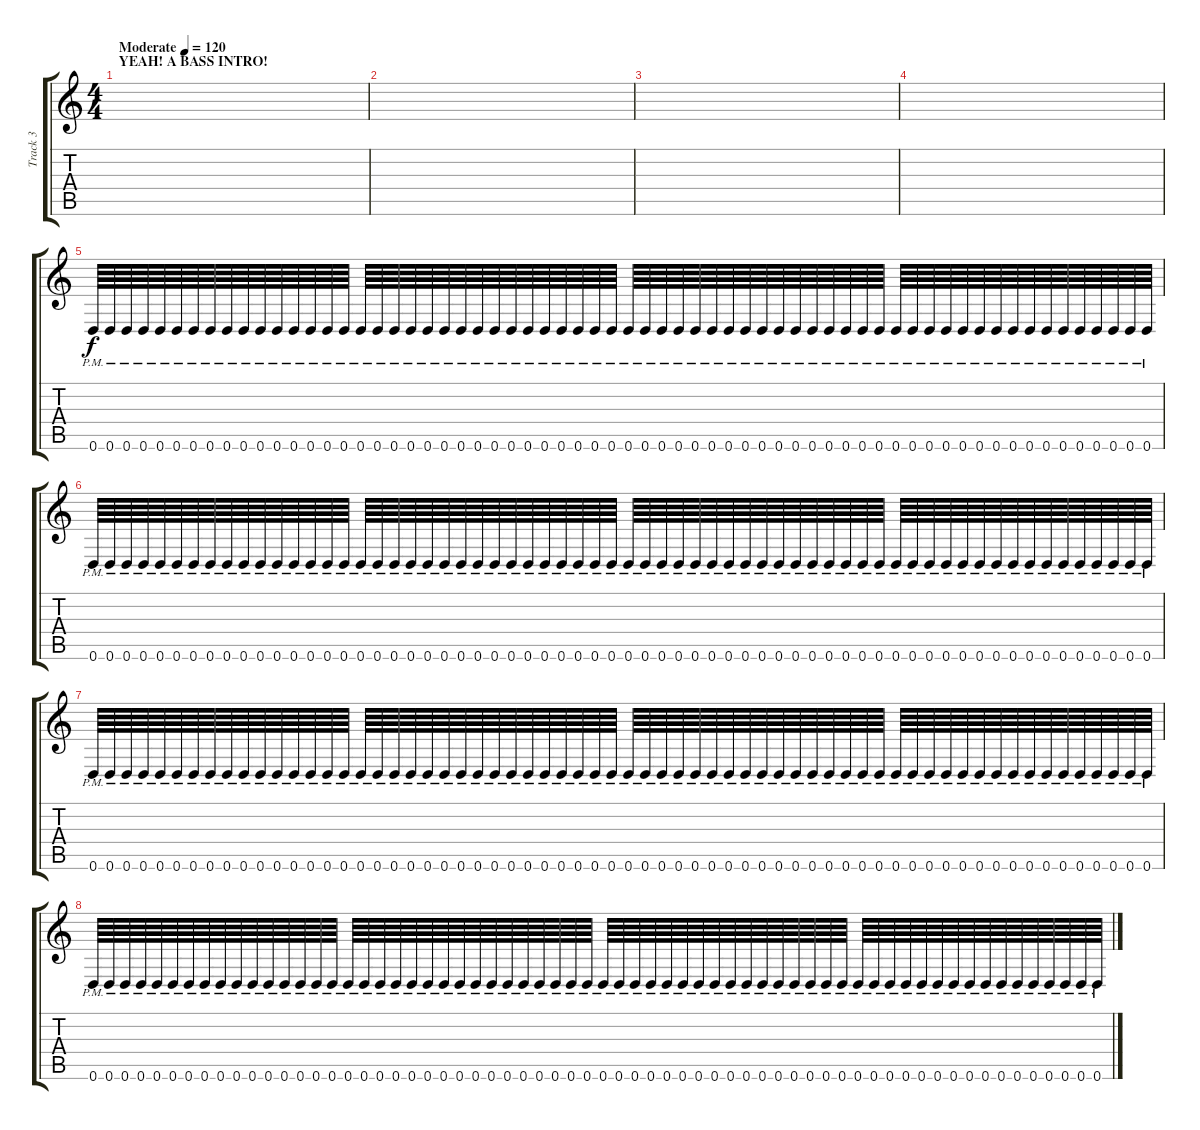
\track ("Track 3" "Track 3") {instrument distortionguitar}
\staff {score tabs}
\tuning (E4 B3 G3 D3 A2 D2) {hide}
\ts (4 4)
\section ("" "YEAH! A BASS INTRO!")
\tempo (120 "Moderate")
\clef g2
\ks c
|
|
|
|
0.6{pm}.64 0.6{pm}.64 0.6{pm}.64 0.6{pm}.64 0.6{pm}.64 0.6{pm}.64 0.6{pm}.64 0.6{pm}.64 0.6{pm}.64 0.6{pm}.64 0.6{pm}.64 0.6{pm}.64 0.6{pm}.64 0.6{pm}.64 0.6{pm}.64 0.6{pm}.64 0.6{pm}.64 0.6{pm}.64 0.6{pm}.64 0.6{pm}.64 0.6{pm}.64 0.6{pm}.64 0.6{pm}.64 0.6{pm}.64 0.6{pm}.64 0.6{pm}.64 0.6{pm}.64 0.6{pm}.64 0.6{pm}.64 0.6{pm}.64 0.6{pm}.64 0.6{pm}.64 0.6{pm}.64 0.6{pm}.64 0.6{pm}.64 0.6{pm}.64 0.6{pm}.64 0.6{pm}.64 0.6{pm}.64 0.6{pm}.64 0.6{pm}.64 0.6{pm}.64 0.6{pm}.64 0.6{pm}.64 0.6{pm}.64 0.6{pm}.64 0.6{pm}.64 0.6{pm}.64 0.6{pm}.64 0.6{pm}.64 0.6{pm}.64 0.6{pm}.64 0.6{pm}.64 0.6{pm}.64 0.6{pm}.64 0.6{pm}.64 0.6{pm}.64 0.6{pm}.64 0.6{pm}.64 0.6{pm}.64 0.6{pm}.64 0.6{pm}.64 0.6{pm}.64 0.6{pm}.64 |
0.6{pm}.64 0.6{pm}.64 0.6{pm}.64 0.6{pm}.64 0.6{pm}.64 0.6{pm}.64 0.6{pm}.64 0.6{pm}.64 0.6{pm}.64 0.6{pm}.64 0.6{pm}.64 0.6{pm}.64 0.6{pm}.64 0.6{pm}.64 0.6{pm}.64 0.6{pm}.64 0.6{pm}.64 0.6{pm}.64 0.6{pm}.64 0.6{pm}.64 0.6{pm}.64 0.6{pm}.64 0.6{pm}.64 0.6{pm}.64 0.6{pm}.64 0.6{pm}.64 0.6{pm}.64 0.6{pm}.64 0.6{pm}.64 0.6{pm}.64 0.6{pm}.64 0.6{pm}.64 0.6{pm}.64 0.6{pm}.64 0.6{pm}.64 0.6{pm}.64 0.6{pm}.64 0.6{pm}.64 0.6{pm}.64 0.6{pm}.64 0.6{pm}.64 0.6{pm}.64 0.6{pm}.64 0.6{pm}.64 0.6{pm}.64 0.6{pm}.64 0.6{pm}.64 0.6{pm}.64 0.6{pm}.64 0.6{pm}.64 0.6{pm}.64 0.6{pm}.64 0.6{pm}.64 0.6{pm}.64 0.6{pm}.64 0.6{pm}.64 0.6{pm}.64 0.6{pm}.64 0.6{pm}.64 0.6{pm}.64 0.6{pm}.64 0.6{pm}.64 0.6{pm}.64 0.6{pm}.64 |
0.6{pm}.64 0.6{pm}.64 0.6{pm}.64 0.6{pm}.64 0.6{pm}.64 0.6{pm}.64 0.6{pm}.64 0.6{pm}.64 0.6{pm}.64 0.6{pm}.64 0.6{pm}.64 0.6{pm}.64 0.6{pm}.64 0.6{pm}.64 0.6{pm}.64 0.6{pm}.64 0.6{pm}.64 0.6{pm}.64 0.6{pm}.64 0.6{pm}.64 0.6{pm}.64 0.6{pm}.64 0.6{pm}.64 0.6{pm}.64 0.6{pm}.64 0.6{pm}.64 0.6{pm}.64 0.6{pm}.64 0.6{pm}.64 0.6{pm}.64 0.6{pm}.64 0.6{pm}.64 0.6{pm}.64 0.6{pm}.64 0.6{pm}.64 0.6{pm}.64 0.6{pm}.64 0.6{pm}.64 0.6{pm}.64 0.6{pm}.64 0.6{pm}.64 0.6{pm}.64 0.6{pm}.64 0.6{pm}.64 0.6{pm}.64 0.6{pm}.64 0.6{pm}.64 0.6{pm}.64 0.6{pm}.64 0.6{pm}.64 0.6{pm}.64 0.6{pm}.64 0.6{pm}.64 0.6{pm}.64 0.6{pm}.64 0.6{pm}.64 0.6{pm}.64 0.6{pm}.64 0.6{pm}.64 0.6{pm}.64 0.6{pm}.64 0.6{pm}.64 0.6{pm}.64 0.6{pm}.64 |
0.6{pm}.64 0.6{pm}.64 0.6{pm}.64 0.6{pm}.64 0.6{pm}.64 0.6{pm}.64 0.6{pm}.64 0.6{pm}.64 0.6{pm}.64 0.6{pm}.64 0.6{pm}.64 0.6{pm}.64 0.6{pm}.64 0.6{pm}.64 0.6{pm}.64 0.6{pm}.64 0.6{pm}.64 0.6{pm}.64 0.6{pm}.64 0.6{pm}.64 0.6{pm}.64 0.6{pm}.64 0.6{pm}.64 0.6{pm}.64 0.6{pm}.64 0.6{pm}.64 0.6{pm}.64 0.6{pm}.64 0.6{pm}.64 0.6{pm}.64 0.6{pm}.64 0.6{pm}.64 0.6{pm}.64 0.6{pm}.64 0.6{pm}.64 0.6{pm}.64 0.6{pm}.64 0.6{pm}.64 0.6{pm}.64 0.6{pm}.64 0.6{pm}.64 0.6{pm}.64 0.6{pm}.64 0.6{pm}.64 0.6{pm}.64 0.6{pm}.64 0.6{pm}.64 0.6{pm}.64 0.6{pm}.64 0.6{pm}.64 0.6{pm}.64 0.6{pm}.64 0.6{pm}.64 0.6{pm}.64 0.6{pm}.64 0.6{pm}.64 0.6{pm}.64 0.6{pm}.64 0.6{pm}.64 0.6{pm}.64 0.6{pm}.64 0.6{pm}.64 0.6{pm}.64 0.6{pm}.64
